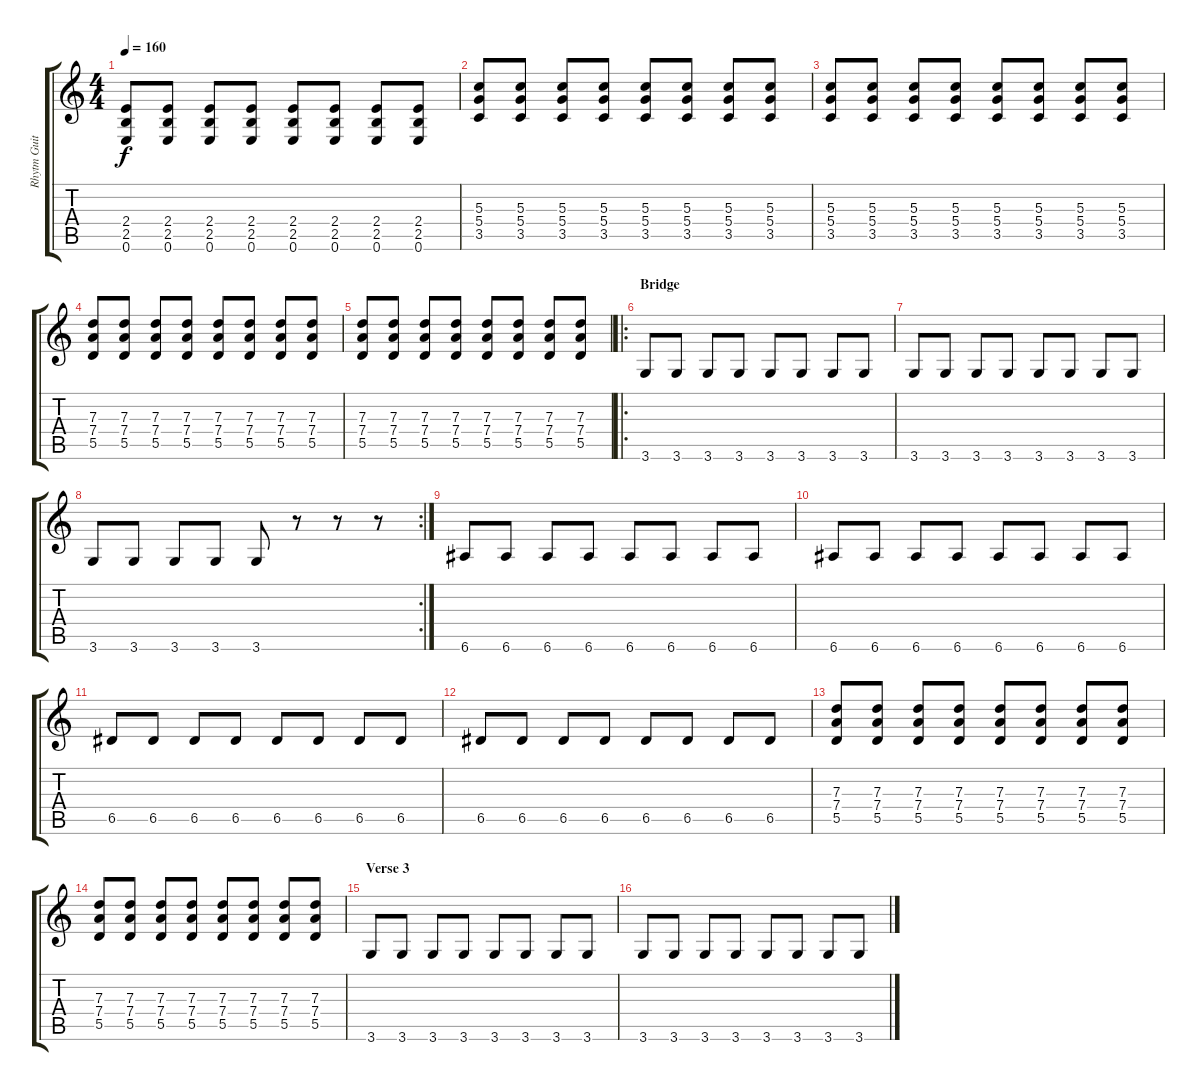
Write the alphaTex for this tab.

\track ("Rhytm Guitar" "Rhytm Guit") {instrument overdrivenguitar}
\staff {score tabs}
\tuning (E4 B3 G3 D3 A2 E2) {hide}
\ts (4 4)
\tempo 160
\clef g2
\ks c
(2.4 2.5 0.6).8{dy f} (2.4 2.5 0.6).8 (2.4 2.5 0.6).8 (2.4 2.5 0.6).8 (2.4 2.5 0.6).8 (2.4 2.5 0.6).8 (2.4 2.5 0.6).8 (2.4 2.5 0.6).8 |
(5.3 5.4 3.5).8 (5.3 5.4 3.5).8 (5.3 5.4 3.5).8 (5.3 5.4 3.5).8 (5.3 5.4 3.5).8 (5.3 5.4 3.5).8 (5.3 5.4 3.5).8 (5.3 5.4 3.5).8 |
(5.3 5.4 3.5).8 (5.3 5.4 3.5).8 (5.3 5.4 3.5).8 (5.3 5.4 3.5).8 (5.3 5.4 3.5).8 (5.3 5.4 3.5).8 (5.3 5.4 3.5).8 (5.3 5.4 3.5).8 |
(7.3 7.4 5.5).8 (7.3 7.4 5.5).8 (7.3 7.4 5.5).8 (7.3 7.4 5.5).8 (7.3 7.4 5.5).8 (7.3 7.4 5.5).8 (7.3 7.4 5.5).8 (7.3 7.4 5.5).8 |
(7.3 7.4 5.5).8 (7.3 7.4 5.5).8 (7.3 7.4 5.5).8 (7.3 7.4 5.5).8 (7.3 7.4 5.5).8 (7.3 7.4 5.5).8 (7.3 7.4 5.5).8 (7.3 7.4 5.5).8 |
\ro
\section ("" "Bridge")
3.6.8 3.6.8 3.6.8 3.6.8 3.6.8 3.6.8 3.6.8 3.6.8 |
3.6.8 3.6.8 3.6.8 3.6.8 3.6.8 3.6.8 3.6.8 3.6.8 |
\rc 2
3.6.8 3.6.8 3.6.8 3.6.8 3.6.8 r.8 r.8 r.8 |
6.6.8 6.6.8 6.6.8 6.6.8 6.6.8 6.6.8 6.6.8 6.6.8 |
6.6.8 6.6.8 6.6.8 6.6.8 6.6.8 6.6.8 6.6.8 6.6.8 |
6.5.8 6.5.8 6.5.8 6.5.8 6.5.8 6.5.8 6.5.8 6.5.8 |
6.5.8 6.5.8 6.5.8 6.5.8 6.5.8 6.5.8 6.5.8 6.5.8 |
(7.3 7.4 5.5).8 (7.3 7.4 5.5).8 (7.3 7.4 5.5).8 (7.3 7.4 5.5).8 (7.3 7.4 5.5).8 (7.3 7.4 5.5).8 (7.3 7.4 5.5).8 (7.3 7.4 5.5).8 |
(7.3 7.4 5.5).8 (7.3 7.4 5.5).8 (7.3 7.4 5.5).8 (7.3 7.4 5.5).8 (7.3 7.4 5.5).8 (7.3 7.4 5.5).8 (7.3 7.4 5.5).8 (7.3 7.4 5.5).8 |
\section ("" "Verse 3")
3.6.8 3.6.8 3.6.8 3.6.8 3.6.8 3.6.8 3.6.8 3.6.8 |
3.6.8 3.6.8 3.6.8 3.6.8 3.6.8 3.6.8 3.6.8 3.6.8
